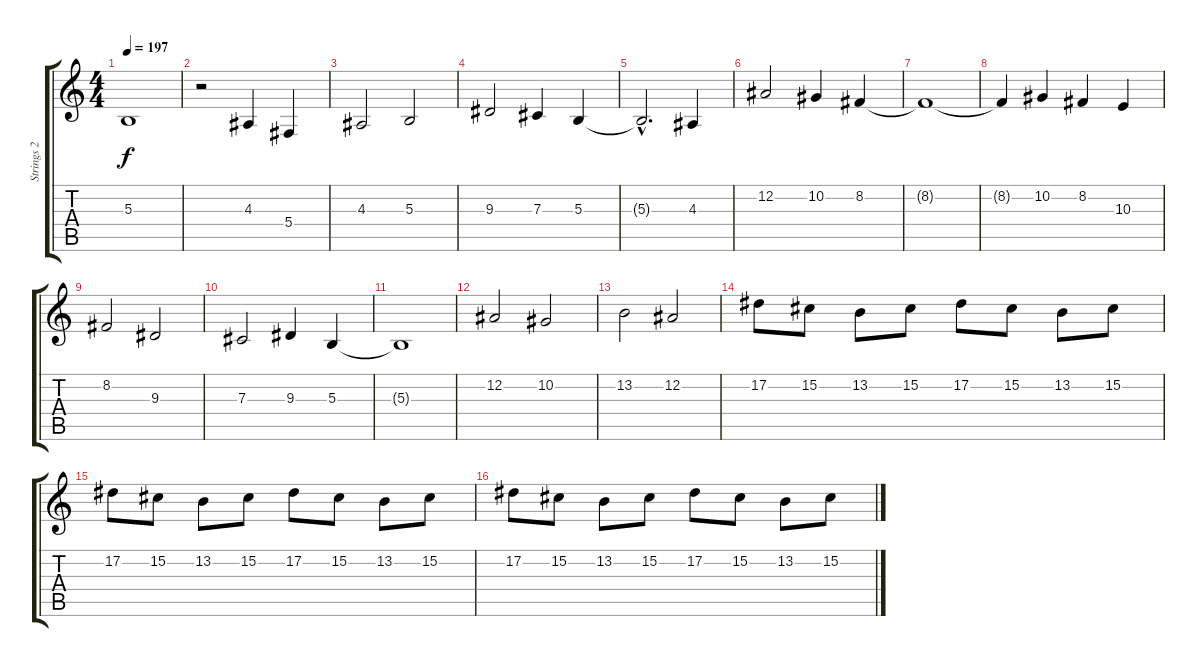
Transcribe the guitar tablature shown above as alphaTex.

\track ("Strings 2" "Strings 2") {instrument stringensemble1}
\staff {score tabs}
\tuning (Eb4 Bb3 Gb3 Db3 Ab2 Eb2) {hide}
\ts (4 4)
\tempo 197
\clef g2
\ks c
5.3{t}.1{dy f} |
r.2 4.3.4 5.4.4 |
4.3.2 5.3.2 |
9.3.2 7.3.4 5.3.4 |
5.3{hac t}.2{d} 4.3.4 |
12.2.2 10.2.4 8.2.4 |
8.2{t}.1 |
8.2{t}.4 10.2.4 8.2.4 10.3.4 |
8.2.2 9.3.2 |
7.3.2 9.3.4 5.3.4 |
5.3{t}.1 |
12.2.2 10.2.2 |
13.2.2 12.2.2 |
17.2.8{volume 16} 15.2.8 13.2.8 15.2.8 17.2.8 15.2.8 13.2.8 15.2.8 |
17.2.8 15.2.8 13.2.8 15.2.8 17.2.8 15.2.8 13.2.8 15.2.8 |
17.2.8 15.2.8 13.2.8 15.2.8 17.2.8 15.2.8 13.2.8 15.2.8
